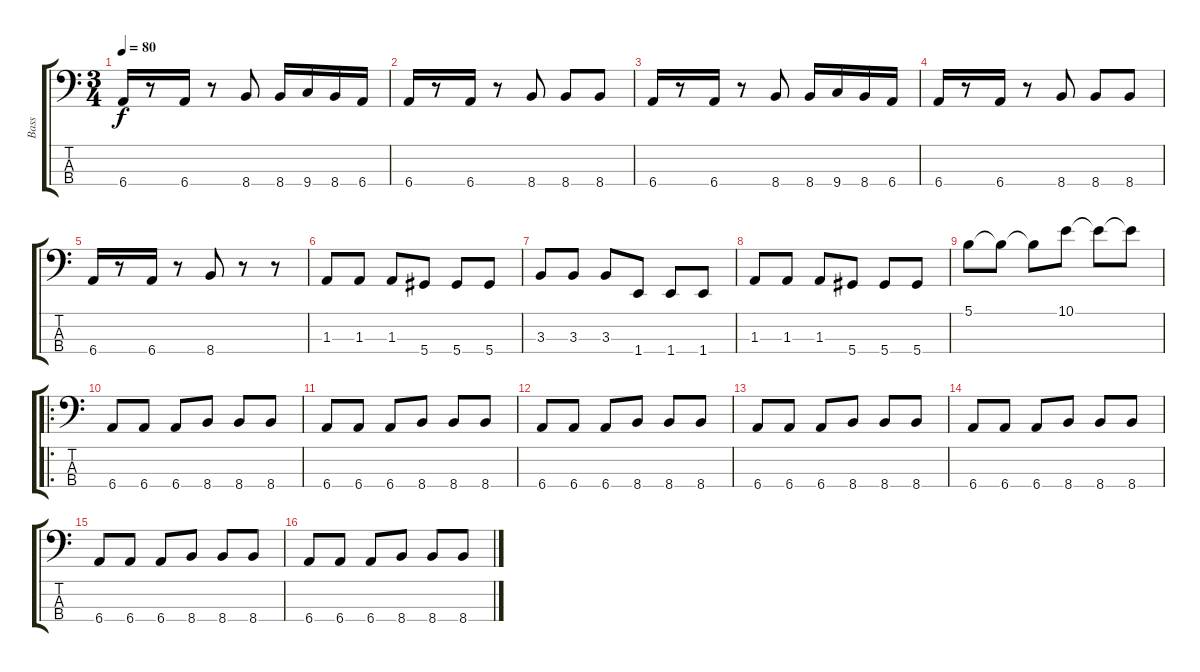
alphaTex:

\track ("Bass" "Bass") {instrument electricbassfinger}
\staff {score tabs}
\tuning (Gb2 Db2 Ab1 Eb1) {hide}
\ts (3 4)
\tempo 80
\clef f4
\ks c
6.4.16{dy f} r.8 6.4.16 r.8 8.4.8 8.4.16 9.4.16 8.4.16 6.4.16 |
6.4.16 r.8 6.4.16 r.8 8.4.8 8.4.8 8.4.8 |
6.4.16 r.8 6.4.16 r.8 8.4.8 8.4.16 9.4.16 8.4.16 6.4.16 |
6.4.16 r.8 6.4.16 r.8 8.4.8 8.4.8 8.4.8 |
6.4.16 r.8 6.4.16 r.8 8.4.8 r.8 r.8 |
1.3.8 1.3.8 1.3.8 5.4.8 5.4.8 5.4.8 |
3.3.8 3.3.8 3.3.8 1.4.8 1.4.8 1.4.8 |
1.3.8 1.3.8 1.3.8 5.4.8 5.4.8 5.4.8 |
5.1.8 5.1{t}.8 5.1{t}.8 10.1.8 10.1{t}.8 10.1{t}.8 |
\ro
6.4.8 6.4.8 6.4.8 8.4.8 8.4.8 8.4.8 |
6.4.8 6.4.8 6.4.8 8.4.8 8.4.8 8.4.8 |
6.4.8 6.4.8 6.4.8 8.4.8 8.4.8 8.4.8 |
6.4.8 6.4.8 6.4.8 8.4.8 8.4.8 8.4.8 |
6.4.8 6.4.8 6.4.8 8.4.8 8.4.8 8.4.8 |
6.4.8 6.4.8 6.4.8 8.4.8 8.4.8 8.4.8 |
6.4.8 6.4.8 6.4.8 8.4.8 8.4.8 8.4.8
